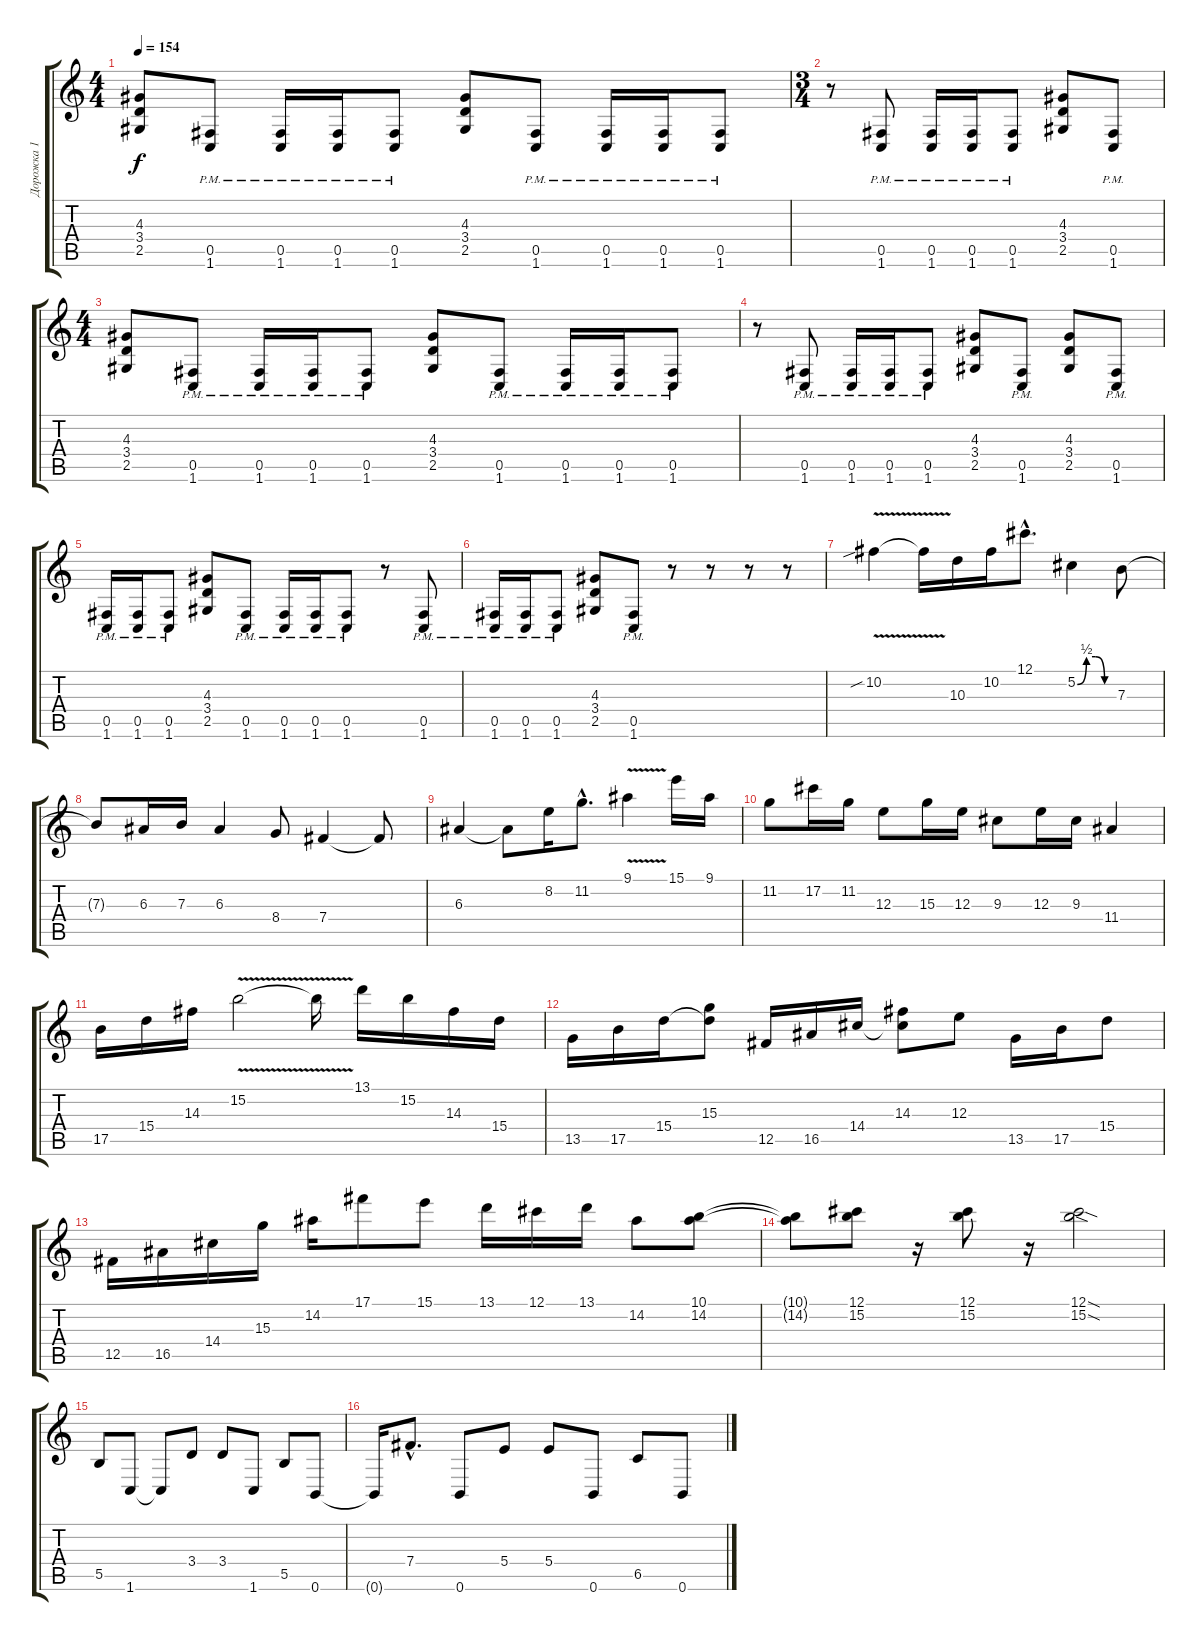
\track ("Дорожка 1" "Дорожка 1") {instrument distortionguitar}
\staff {score tabs}
\tuning (Db4 Ab3 E3 B2 Gb2 B1) {hide}
\ts (4 4)
\tempo 154
\clef g2
\ks c
(4.3 3.4 2.5).8{dy f} (0.5{pm} 1.6).8 (0.5{pm} 1.6).16 (0.5{pm} 1.6).16 (0.5{pm} 1.6).8 (4.3 3.4 2.5).8 (0.5{pm} 1.6).8 (0.5{pm} 1.6).16 (0.5{pm} 1.6).16 (0.5{pm} 1.6).8 |
\ts (3 4)
r.8 (0.5{pm} 1.6).8 (0.5{pm} 1.6).16 (0.5{pm} 1.6).16 (0.5{pm} 1.6).8 (4.3 3.4 2.5).8 (0.5{pm} 1.6).8 |
\ts (4 4)
(4.3 3.4 2.5).8 (0.5{pm} 1.6).8 (0.5{pm} 1.6).16 (0.5{pm} 1.6).16 (0.5{pm} 1.6).8 (4.3 3.4 2.5).8 (0.5{pm} 1.6).8 (0.5{pm} 1.6).16 (0.5{pm} 1.6).16 (0.5{pm} 1.6).8 |
r.8 (0.5{pm} 1.6).8 (0.5{pm} 1.6).16 (0.5{pm} 1.6).16 (0.5{pm} 1.6).8 (4.3 3.4 2.5).8 (0.5{pm} 1.6).8 (4.3 3.4 2.5).8 (0.5{pm} 1.6).8 |
(0.5{pm} 1.6).16 (0.5{pm} 1.6).16 (0.5{pm} 1.6).8 (4.3 3.4 2.5).8 (0.5{pm} 1.6).8 (0.5{pm} 1.6).16 (0.5{pm} 1.6).16 (0.5{pm} 1.6).8 r.8 (0.5{pm} 1.6).8 |
(0.5{pm} 1.6).16 (0.5{pm} 1.6).16 (0.5{pm} 1.6).8 (4.3 3.4 2.5).8 (0.5{pm} 1.6).8 r.8 r.8 r.8 r.8 |
10.2{v sib}.4 10.2{t}.16 10.3.16 10.2.16 12.1{hac}.8{d} 5.2{be (custom 0 0 15 2 30 2 45 0 60 0)}.4 7.3.8 |
7.3{t}.8 6.3.16 7.3.16 6.3.4 8.4.8 7.4.4 7.4{t}.8 |
6.3.4 6.3{t}.8 8.2.16 11.2{hac}.8{d} 9.1{v}.4 15.1.16 9.1.16 |
11.2.8 17.2.16 11.2.16 12.3.8 15.3.16 12.3.16 9.3.8 12.3.16 9.3.16 11.4.4 |
17.5.16 15.4.16 14.3.16 15.2{v}.2 15.2{t}.16 13.1.16 15.2.16 14.3.16 15.4.16 |
13.5.16 17.5.16 15.4.16 (15.3 15.4{t}).8 12.5.16 16.5.16 14.4.16 (14.3 14.4{t}).8 12.3.8 13.5.16 17.5.16 15.4.8 |
12.5.16 16.5.16 14.4.16 15.3.16 14.2.16 17.1.8 15.1.8 13.1.16 12.1.16 13.1.16 14.2.8 (10.1 14.2).8 |
(10.1{t} 14.2{t}).8 (12.1 15.2).8 r.16 (12.1 15.2).8 r.16 (12.1{sod} 15.2{sod}).2 |
5.5.8 1.6.8 1.6{t}.8 3.4.8 3.4.8 1.6.8 5.5.8 0.6.8 |
0.6{t}.16 7.4{hac}.8{d} 0.6.8 5.4.8 5.4.8 0.6.8 6.5.8 0.6.8
